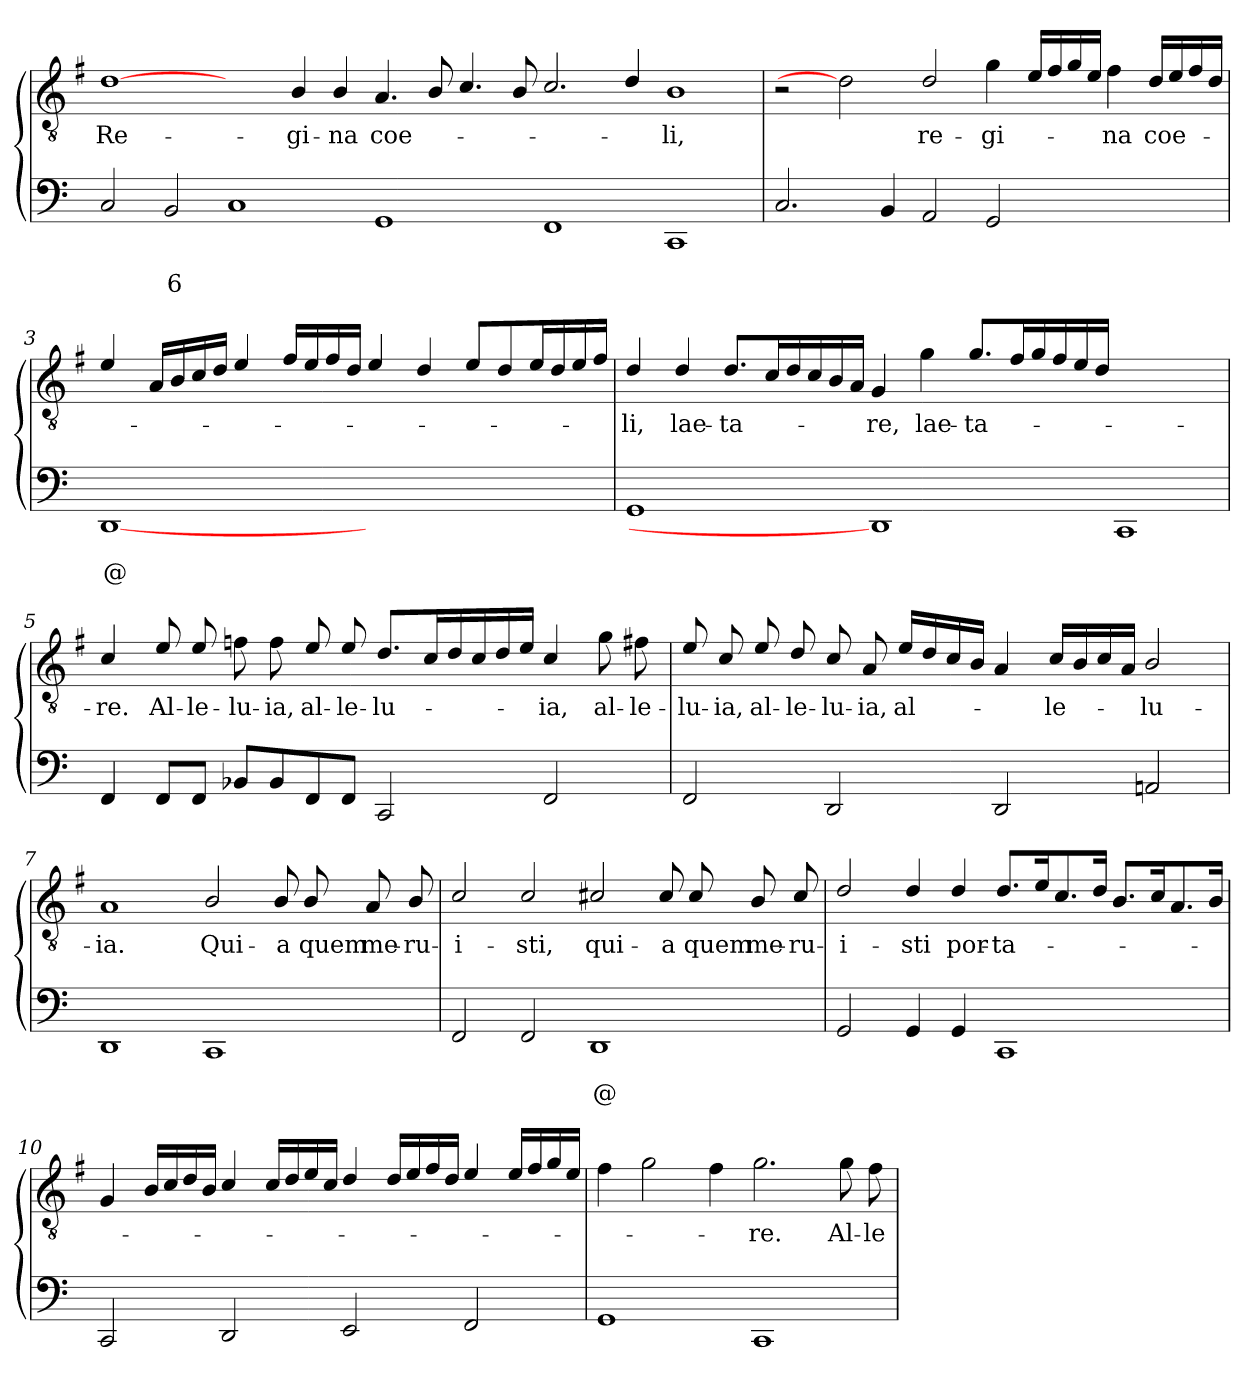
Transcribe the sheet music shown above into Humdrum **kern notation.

**kern	**text	**text	**kern	**text
*part2	*part2	*part2	*part1	*part1
*staff2	*staff2	*staff2	*staff1	*staff1
*clefF4	*	*	*clefGv2	*
*	*	*	*ITrd4c7	*
*k[]	*	*	*k[]	*
*C:	*	*	*C:	*
=1	=1	=1	=1	=1
!	!	!	!	!LO:LY:b
2C/	.	.	[1G	Re-
!	!	!LO:LY:b	!	!
2BB/	.	6	.	.
1C	.	.	2ryy	.
!	!	!	!	!LO:LY:b
.	.	.	4E/	-gi-
!	!	!	!	!LO:LY:b
.	.	.	4E/	-na
!	!	!	!	!LO:LY:b
1GG	.	.	4.D/	coe-
.	.	.	8E/	.
.	.	.	4.F/	.
.	.	.	8E/	.
1FF	.	.	2.F/	.
.	.	.	4G/	.
!	!	!	!	!LO:LY:b
1CC	.	.	1E	-li,
!!LO:LB:g=z
=2	=2	=2	=2	=2
2.C/	.	.	2r	.
.	.	.	2G]	.
4BB/	.	.	.	.
!	!	!	!	!LO:LY:b
2AA/	.	.	2G/	re-
!	!	!	!	!LO:LY:b
2GG/	.	.	4c\	-gi-
.	.	.	16A/LL	.
.	.	.	16B/	.
.	.	.	16c/	.
.	.	.	16A/JJ	.
!	!	!	!	!LO:LY:b
2ryy	.	.	4B\	-na
!	!	!	!	!LO:LY:b
.	.	.	16G/LL	coe-
.	.	.	16A/	.
.	.	.	16B/	.
.	.	.	16G/JJ	.
=3	=3	=3	=3	=3
!	!	!LO:LY:b	!	!
[1DD	.	@	4A/	.
.	.	.	16D/LL	.
.	.	.	16E/	.
.	.	.	16F/	.
.	.	.	16G/JJ	.
.	.	.	4A/	.
.	.	.	16B/LL	.
.	.	.	16A/	.
.	.	.	16B/	.
.	.	.	16G/JJ	.
1ryy	.	.	4A/	.
.	.	.	4G/	.
.	.	.	8A/L	.
.	.	.	8G/	.
.	.	.	16A/L	.
.	.	.	16G/	.
.	.	.	16A/	.
.	.	.	16B/JJ	.
!!LO:LB:g=z
=4	=4	=4	=4	=4
!	!	!	!	!LO:LY:b
1GG	.	.	4G/	-li,
!	!	!	!	!LO:LY:b
.	.	.	4G/	lae-
!	!	!	!	!LO:LY:b
.	.	.	8.G/L	-ta-
.	.	.	16F/L	.
.	.	.	16G/	.
.	.	.	16F/	.
.	.	.	16E/	.
.	.	.	16D/JJ	.
!	!	!	!	!LO:LY:b
1DD]	.	.	4C/	-re,
!	!	!	!	!LO:LY:b
.	.	.	4c\	lae-
!	!	!	!	!LO:LY:b
.	.	.	8.c/L	-ta-
.	.	.	16B/L	.
.	.	.	16c/	.
.	.	.	16B/	.
.	.	.	16A/	.
.	.	.	16G/JJ	.
1CC	.	.	1ryy	.
=5	=5	=5	=5	=5
!	!	!	!	!LO:LY:b
4FF/	.	.	4F/	-re.
!	!	!	!	!LO:LY:b
8FF/L	.	.	8A/	Al-
!	!	!	!	!LO:LY:b
8FF/J	.	.	8A/	-le-
!	!	!	!	!LO:LY:b
8BB-X/L	.	.	8B-X\	-lu-
!	!	!	!	!LO:LY:b
8BB-/	.	.	8B-\	-ia,
!	!	!	!	!LO:LY:b
8FF/	.	.	8A/	al-
!	!	!	!	!LO:LY:b
8FF/J	.	.	8A/	-le-
!	!	!	!	!LO:LY:b
2CC/	.	.	8.G/L	-lu-
.	.	.	16F/L	.
.	.	.	16G/	.
.	.	.	16F/	.
.	.	.	16G/	.
.	.	.	16A/JJ	.
!	!	!	!	!LO:LY:b
2FF/	.	.	4F/	-ia,
!	!	!	!	!LO:LY:b
.	.	.	8c\	al-
!	!	!	!	!LO:LY:b
.	.	.	8Bn\	-le-
!!LO:LB:g=z
=6	=6	=6	=6	=6
!	!	!	!	!LO:LY:b
2FF/	.	.	8A/	-lu-
!	!	!	!	!LO:LY:b
.	.	.	8F/	-ia,
!	!	!	!	!LO:LY:b
.	.	.	8A/	al-
!	!	!	!	!LO:LY:b
.	.	.	8G/	-le-
!	!	!	!	!LO:LY:b
2DD/	.	.	8F/	-lu-
!	!	!	!	!LO:LY:b
.	.	.	8D/	-ia,
!	!	!	!	!LO:LY:b
.	.	.	16A/LL	al-
.	.	.	16G/	.
.	.	.	16F/	.
.	.	.	16E/JJ	.
2DD/	.	.	4D/	.
!	!	!	!	!LO:LY:b
.	.	.	16F/LL	-le-
.	.	.	16E/	.
.	.	.	16F/	.
.	.	.	16D/JJ	.
!	!	!	!	!LO:LY:b
2AAni/	.	.	2E/	-lu-
=7	=7	=7	=7	=7
!	!	!	!	!LO:LY:b
1DD	.	.	1D	-ia.
!	!	!	!	!LO:LY:b
1CC	.	.	2E/	Qui-
!	!	!	!	!LO:LY:b
.	.	.	8E/	-a
!	!	!	!	!LO:LY:b
.	.	.	8E/	quem
!	!	!	!	!LO:LY:b
.	.	.	8D/	me-
!	!	!	!	!LO:LY:b
.	.	.	8E/	-ru-
!!LO:PB:g=z
=8	=8	=8	=8	=8
!	!	!	!	!LO:LY:b
2FF/	.	.	2F/	-i-
!	!	!	!	!LO:LY:b
2FF/	.	.	2F/	-sti,
!	!	!LO:LY:b	!	!LO:LY:b
1DD	.	@	2F#X/	qui-
!	!	!	!	!LO:LY:b
.	.	.	8F#/	-a
!	!	!	!	!LO:LY:b
.	.	.	8F#/	quem
!	!	!	!	!LO:LY:b
.	.	.	8E/	me-
!	!	!	!	!LO:LY:b
.	.	.	8F#/	-ru-
=9	=9	=9	=9	=9
!	!	!	!	!LO:LY:b
2GG/	.	.	2G/	-i-
!	!	!	!	!LO:LY:b
4GG/	.	.	4G/	-sti
!	!	!	!	!LO:LY:b
4GG/	.	.	4G/	por-
!	!	!	!	!LO:LY:b
1CC	.	.	8.G/L	-ta-
.	.	.	16A/k	.
.	.	.	8.F/	.
.	.	.	16G/Jk	.
.	.	.	8.E/L	.
.	.	.	16F/k	.
.	.	.	8.D/	.
.	.	.	16E/Jk	.
!!LO:LB:g=z
=10	=10	=10	=10	=10
2CC/	.	.	4C/	.
.	.	.	16E/LL	.
.	.	.	16F/	.
.	.	.	16G/	.
.	.	.	16E/JJ	.
2DD/	.	.	4F/	.
.	.	.	16F/LL	.
.	.	.	16G/	.
.	.	.	16A/	.
.	.	.	16F/JJ	.
2EE/	.	.	4G/	.
.	.	.	16G/LL	.
.	.	.	16A/	.
.	.	.	16B/	.
.	.	.	16G/JJ	.
2FF/	.	.	4A/	.
.	.	.	16A/LL	.
.	.	.	16B/	.
.	.	.	16c/	.
.	.	.	16A/JJ	.
=11	=11	=11	=11	=11
1GG	.	.	4B\	.
.	.	.	2c\	.
.	.	.	4B\	.
!	!	!	!	!LO:LY:b
1CC	.	.	2.c\	-re.
!	!	!	!	!LO:LY:b
.	.	.	8c\	Al-
!	!	!	!	!LO:LY:b
.	.	.	8B\	-le-
=	=	=	=	=
*-	*-	*-	*-	*-
